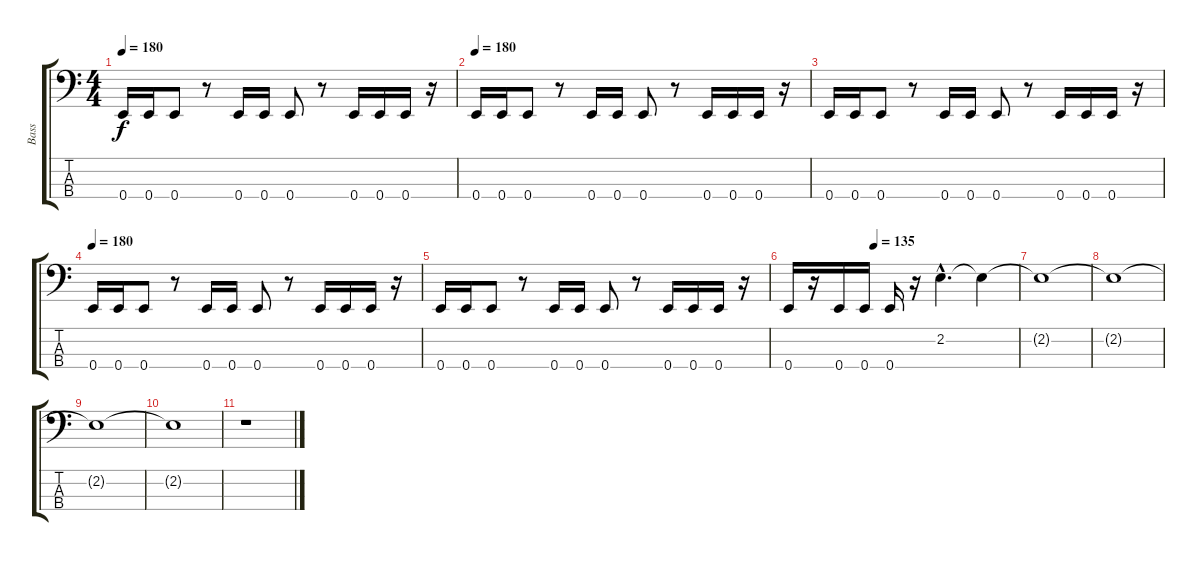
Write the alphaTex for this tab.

\track ("Bass" "Bass") {instrument slapbass1}
\staff {score tabs}
\tuning (G2 D2 A1 E1) {hide}
\ts (4 4)
\tempo 180
\clef f4
\ks c
0.4.16{dy f} 0.4.16 0.4.8 r.8 0.4.16 0.4.16 0.4.8 r.8 0.4.16 0.4.16 0.4.16 r.16 |
\tempo 180
0.4.16 0.4.16 0.4.8 r.8 0.4.16 0.4.16 0.4.8 r.8 0.4.16 0.4.16 0.4.16 r.16 |
0.4.16 0.4.16 0.4.8 r.8 0.4.16 0.4.16 0.4.8 r.8 0.4.16 0.4.16 0.4.16 r.16 |
\tempo 180
0.4.16 0.4.16 0.4.8 r.8 0.4.16 0.4.16 0.4.8 r.8 0.4.16 0.4.16 0.4.16 r.16 |
0.4.16 0.4.16 0.4.8 r.8 0.4.16 0.4.16 0.4.8 r.8 0.4.16 0.4.16 0.4.16 r.16 |
\tempo (135 0.375)
0.4.16 r.16 0.4.16 0.4.16 0.4.16 r.16 2.2{hac}.4{d instrument slapbass1} 2.2{t}.4 |
2.2{t}.1{volume 0} |
2.2{t}.1 |
2.2{t}.1 |
2.2{t}.1 |
r.1
